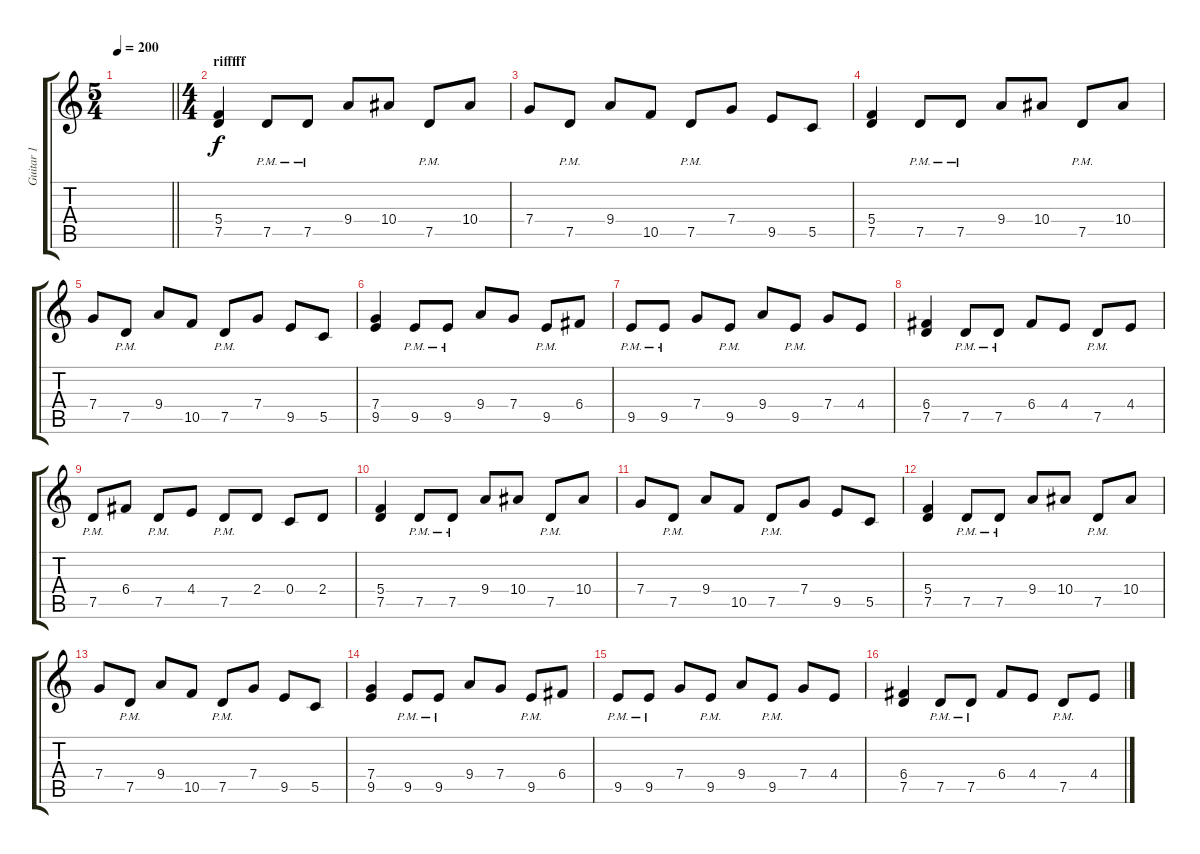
\track ("Guitar 1" "Guitar 1") {instrument distortionguitar}
\staff {score tabs}
\tuning (D4 A3 F3 C3 G2 C2) {hide}
\ts (5 4)
\tempo 200
\clef g2
\barLineRight lightlight
\ks c
|
\ts (4 4)
\section ("" "rifffff")
(5.4 7.5).4 7.5{pm}.8 7.5{pm}.8 9.4.8 10.4.8 7.5{pm}.8 10.4.8 |
7.4.8 7.5{pm}.8 9.4.8 10.5.8 7.5{pm}.8 7.4.8 9.5.8 5.5.8 |
(5.4 7.5).4 7.5{pm}.8 7.5{pm}.8 9.4.8 10.4.8 7.5{pm}.8 10.4.8 |
7.4.8 7.5{pm}.8 9.4.8 10.5.8 7.5{pm}.8 7.4.8 9.5.8 5.5.8 |
(7.4 9.5).4 9.5{pm}.8 9.5{pm}.8 9.4.8 7.4.8 9.5{pm}.8 6.4.8 |
9.5{pm}.8 9.5{pm}.8 7.4.8 9.5{pm}.8 9.4.8 9.5{pm}.8 7.4.8 4.4.8 |
(6.4 7.5).4 7.5{pm}.8 7.5{pm}.8 6.4.8 4.4.8 7.5{pm}.8 4.4.8 |
7.5{pm}.8 6.4.8 7.5{pm}.8 4.4.8 7.5{pm}.8 2.4.8 0.4.8 2.4.8 |
(5.4 7.5).4 7.5{pm}.8 7.5{pm}.8 9.4.8 10.4.8 7.5{pm}.8 10.4.8 |
7.4.8 7.5{pm}.8 9.4.8 10.5.8 7.5{pm}.8 7.4.8 9.5.8 5.5.8 |
(5.4 7.5).4 7.5{pm}.8 7.5{pm}.8 9.4.8 10.4.8 7.5{pm}.8 10.4.8 |
7.4.8 7.5{pm}.8 9.4.8 10.5.8 7.5{pm}.8 7.4.8 9.5.8 5.5.8 |
(7.4 9.5).4 9.5{pm}.8 9.5{pm}.8 9.4.8 7.4.8 9.5{pm}.8 6.4.8 |
9.5{pm}.8 9.5{pm}.8 7.4.8 9.5{pm}.8 9.4.8 9.5{pm}.8 7.4.8 4.4.8 |
(6.4 7.5).4 7.5{pm}.8 7.5{pm}.8 6.4.8 4.4.8 7.5{pm}.8 4.4.8
